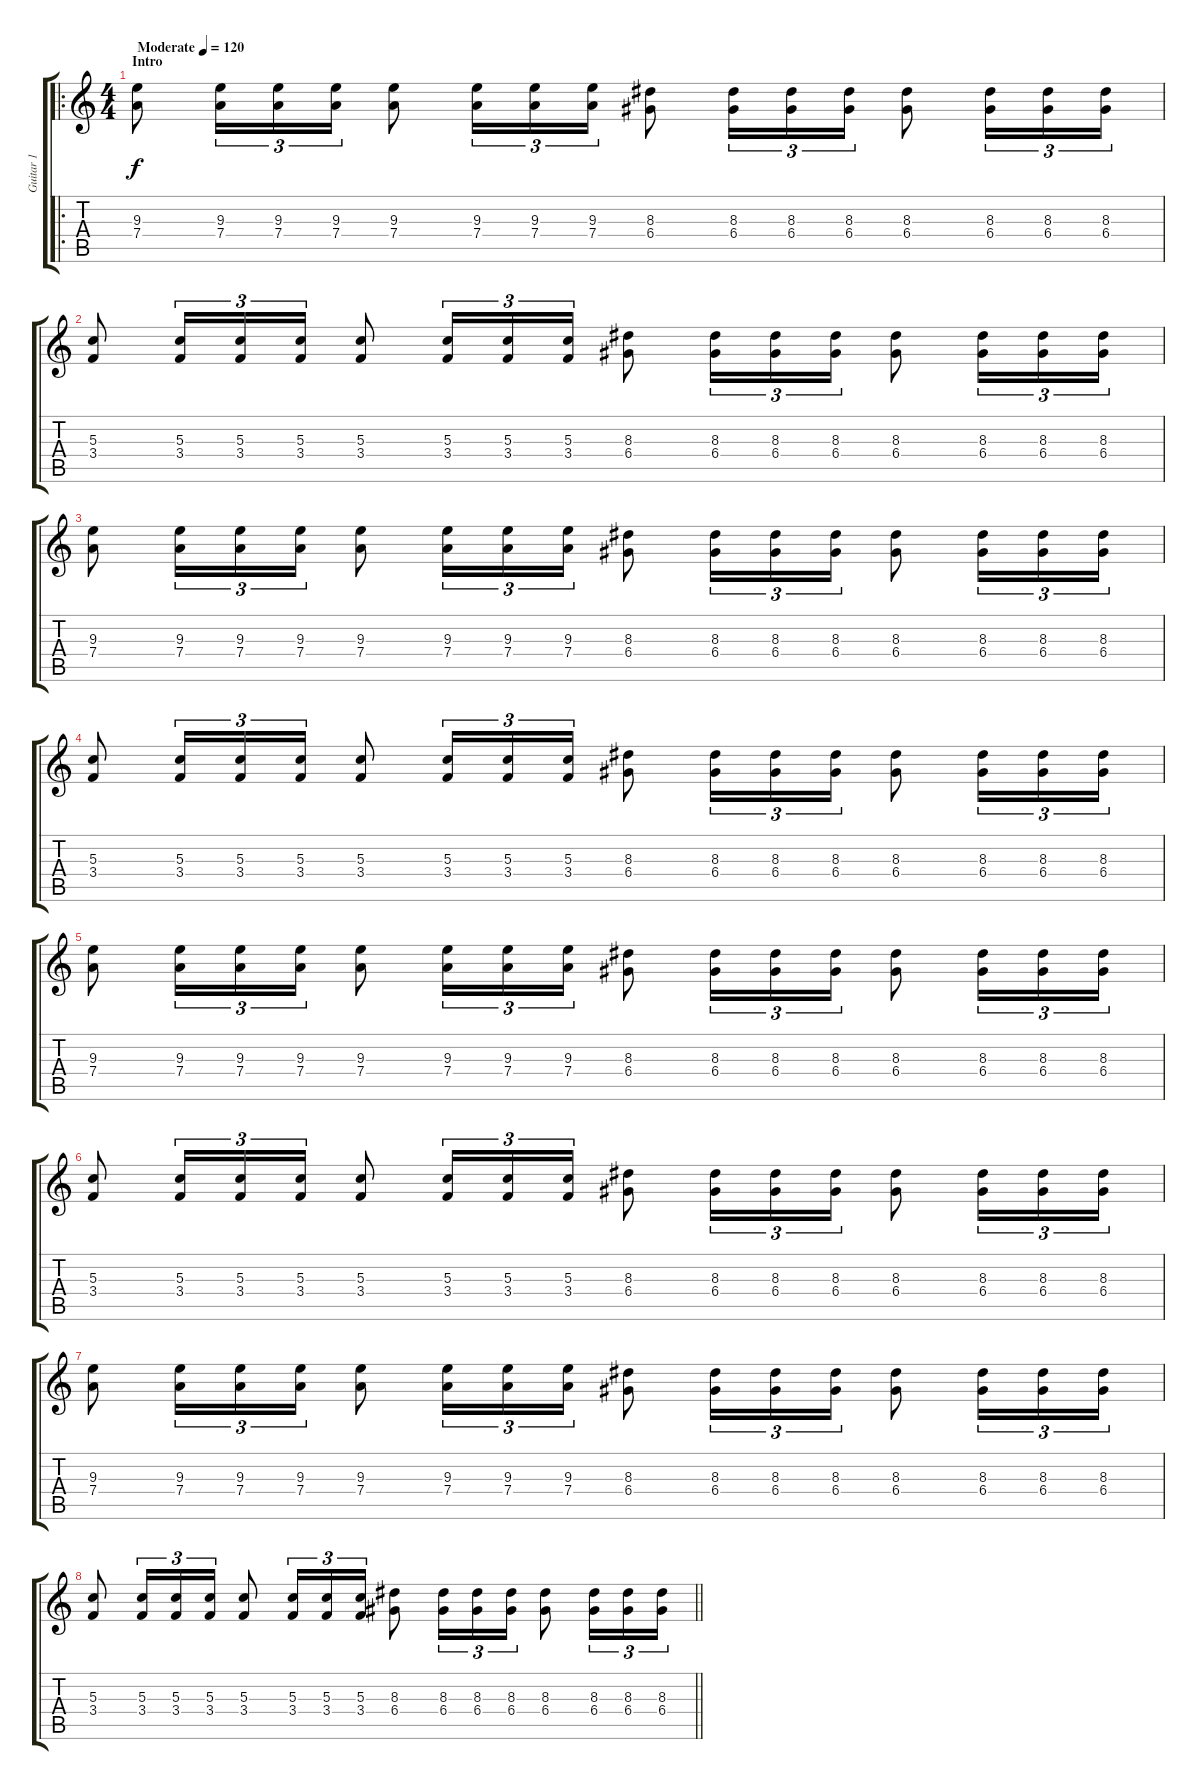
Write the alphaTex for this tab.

\track ("Guitar 1" "Guitar 1") {instrument distortionguitar}
\staff {score tabs}
\tuning (E4 B3 G3 D3 A2 E2) {hide}
\ro
\ts (4 4)
\section ("" "Intro")
\tempo (120 "Moderate")
\clef g2
\ks c
(9.3 7.4).8{dy f instrument distortionguitar} (9.3 7.4).16{tu (3 2)} (9.3 7.4).16{tu (3 2)} (9.3 7.4).16{tu (3 2)} (9.3 7.4).8 (9.3 7.4).16{tu (3 2)} (9.3 7.4).16{tu (3 2)} (9.3 7.4).16{tu (3 2)} (8.3 6.4).8 (8.3 6.4).16{tu (3 2)} (8.3 6.4).16{tu (3 2)} (8.3 6.4).16{tu (3 2)} (8.3 6.4).8 (8.3 6.4).16{tu (3 2)} (8.3 6.4).16{tu (3 2)} (8.3 6.4).16{tu (3 2)} |
(5.3 3.4).8 (5.3 3.4).16{tu (3 2)} (5.3 3.4).16{tu (3 2)} (5.3 3.4).16{tu (3 2)} (5.3 3.4).8 (5.3 3.4).16{tu (3 2)} (5.3 3.4).16{tu (3 2)} (5.3 3.4).16{tu (3 2)} (8.3 6.4).8 (8.3 6.4).16{tu (3 2)} (8.3 6.4).16{tu (3 2)} (8.3 6.4).16{tu (3 2)} (8.3 6.4).8 (8.3 6.4).16{tu (3 2)} (8.3 6.4).16{tu (3 2)} (8.3 6.4).16{tu (3 2)} |
(9.3 7.4).8 (9.3 7.4).16{tu (3 2)} (9.3 7.4).16{tu (3 2)} (9.3 7.4).16{tu (3 2)} (9.3 7.4).8 (9.3 7.4).16{tu (3 2)} (9.3 7.4).16{tu (3 2)} (9.3 7.4).16{tu (3 2)} (8.3 6.4).8 (8.3 6.4).16{tu (3 2)} (8.3 6.4).16{tu (3 2)} (8.3 6.4).16{tu (3 2)} (8.3 6.4).8 (8.3 6.4).16{tu (3 2)} (8.3 6.4).16{tu (3 2)} (8.3 6.4).16{tu (3 2)} |
(5.3 3.4).8 (5.3 3.4).16{tu (3 2)} (5.3 3.4).16{tu (3 2)} (5.3 3.4).16{tu (3 2)} (5.3 3.4).8 (5.3 3.4).16{tu (3 2)} (5.3 3.4).16{tu (3 2)} (5.3 3.4).16{tu (3 2)} (8.3 6.4).8 (8.3 6.4).16{tu (3 2)} (8.3 6.4).16{tu (3 2)} (8.3 6.4).16{tu (3 2)} (8.3 6.4).8 (8.3 6.4).16{tu (3 2)} (8.3 6.4).16{tu (3 2)} (8.3 6.4).16{tu (3 2)} |
(9.3 7.4).8 (9.3 7.4).16{tu (3 2)} (9.3 7.4).16{tu (3 2)} (9.3 7.4).16{tu (3 2)} (9.3 7.4).8 (9.3 7.4).16{tu (3 2)} (9.3 7.4).16{tu (3 2)} (9.3 7.4).16{tu (3 2)} (8.3 6.4).8 (8.3 6.4).16{tu (3 2)} (8.3 6.4).16{tu (3 2)} (8.3 6.4).16{tu (3 2)} (8.3 6.4).8 (8.3 6.4).16{tu (3 2)} (8.3 6.4).16{tu (3 2)} (8.3 6.4).16{tu (3 2)} |
(5.3 3.4).8 (5.3 3.4).16{tu (3 2)} (5.3 3.4).16{tu (3 2)} (5.3 3.4).16{tu (3 2)} (5.3 3.4).8 (5.3 3.4).16{tu (3 2)} (5.3 3.4).16{tu (3 2)} (5.3 3.4).16{tu (3 2)} (8.3 6.4).8 (8.3 6.4).16{tu (3 2)} (8.3 6.4).16{tu (3 2)} (8.3 6.4).16{tu (3 2)} (8.3 6.4).8 (8.3 6.4).16{tu (3 2)} (8.3 6.4).16{tu (3 2)} (8.3 6.4).16{tu (3 2)} |
(9.3 7.4).8 (9.3 7.4).16{tu (3 2)} (9.3 7.4).16{tu (3 2)} (9.3 7.4).16{tu (3 2)} (9.3 7.4).8 (9.3 7.4).16{tu (3 2)} (9.3 7.4).16{tu (3 2)} (9.3 7.4).16{tu (3 2)} (8.3 6.4).8 (8.3 6.4).16{tu (3 2)} (8.3 6.4).16{tu (3 2)} (8.3 6.4).16{tu (3 2)} (8.3 6.4).8 (8.3 6.4).16{tu (3 2)} (8.3 6.4).16{tu (3 2)} (8.3 6.4).16{tu (3 2)} |
\barLineRight lightlight
(5.3 3.4).8 (5.3 3.4).16{tu (3 2)} (5.3 3.4).16{tu (3 2)} (5.3 3.4).16{tu (3 2)} (5.3 3.4).8 (5.3 3.4).16{tu (3 2)} (5.3 3.4).16{tu (3 2)} (5.3 3.4).16{tu (3 2)} (8.3 6.4).8 (8.3 6.4).16{tu (3 2)} (8.3 6.4).16{tu (3 2)} (8.3 6.4).16{tu (3 2)} (8.3 6.4).8 (8.3 6.4).16{tu (3 2)} (8.3 6.4).16{tu (3 2)} (8.3 6.4).16{tu (3 2)}
